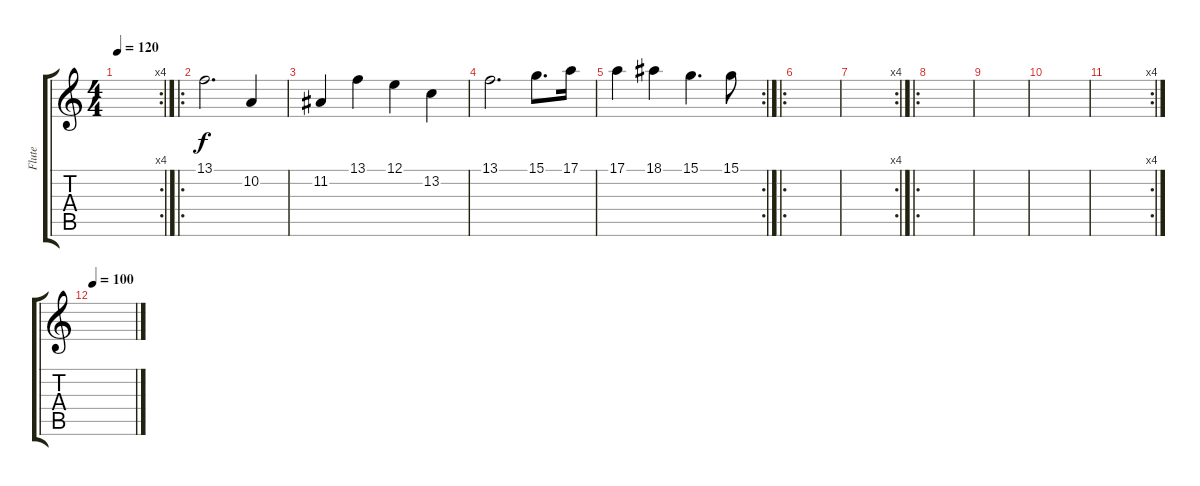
\track ("Flute" "Flute") {instrument flute}
\staff {score tabs}
\tuning (E4 B3 G3 D3 A2 E2) {hide}
\rc 4
\ts (4 4)
\tempo 120
\clef g2
\ks c
|
\ro
13.1.2{d} 10.2.4 |
11.2.4 13.1.4 12.1.4 13.2.4 |
13.1.2{d} 15.1.8{d} 17.1.16 |
\rc 2
17.1.4 18.1.4 15.1.4{d} 15.1.8 |
\ro
|
\rc 4
|
\ro
|
|
|
\rc 4
|
\tempo 100
